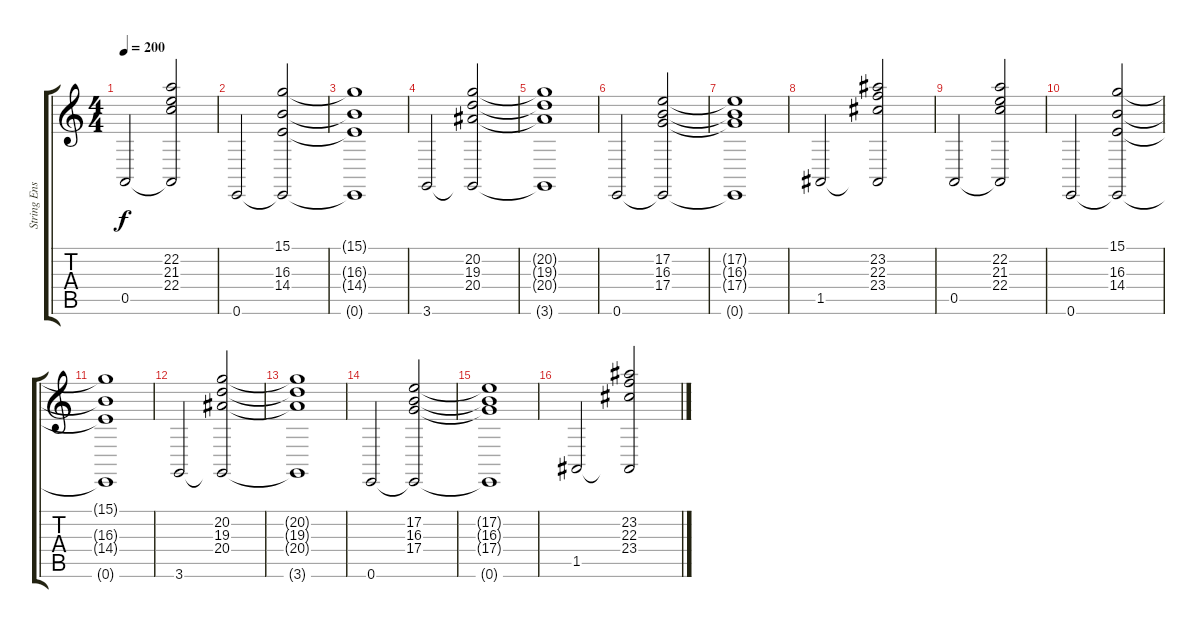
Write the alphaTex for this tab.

\track ("String Ensemble II" "String Ens") {instrument stringensemble1}
\staff {score tabs}
\tuning (E4 B3 G3 D3 A2 E2) {hide}
\ts (4 4)
\tempo 200
\clef g2
\ks c
0.5.2{dy f} (22.2 21.3 22.4 0.5{t}).2 |
0.6.2 (15.1 16.3 14.4 0.6{t}).2 |
(15.1{t} 16.3{t} 14.4{t} 0.6{t}).1 |
3.6.2 (20.2 19.3 20.4 3.6{t}).2 |
(20.2{t} 19.3{t} 20.4{t} 3.6{t}).1 |
0.6.2 (17.2 16.3 17.4 0.6{t}).2 |
(17.2{t} 16.3{t} 17.4{t} 0.6{t}).1 |
1.5.2 (23.2 22.3 23.4 1.5{t}).2 |
0.5.2 (22.2 21.3 22.4 0.5{t}).2 |
0.6.2 (15.1 16.3 14.4 0.6{t}).2 |
(15.1{t} 16.3{t} 14.4{t} 0.6{t}).1 |
3.6.2 (20.2 19.3 20.4 3.6{t}).2 |
(20.2{t} 19.3{t} 20.4{t} 3.6{t}).1 |
0.6.2 (17.2 16.3 17.4 0.6{t}).2 |
(17.2{t} 16.3{t} 17.4{t} 0.6{t}).1 |
1.5.2 (23.2 22.3 23.4 1.5{t}).2
